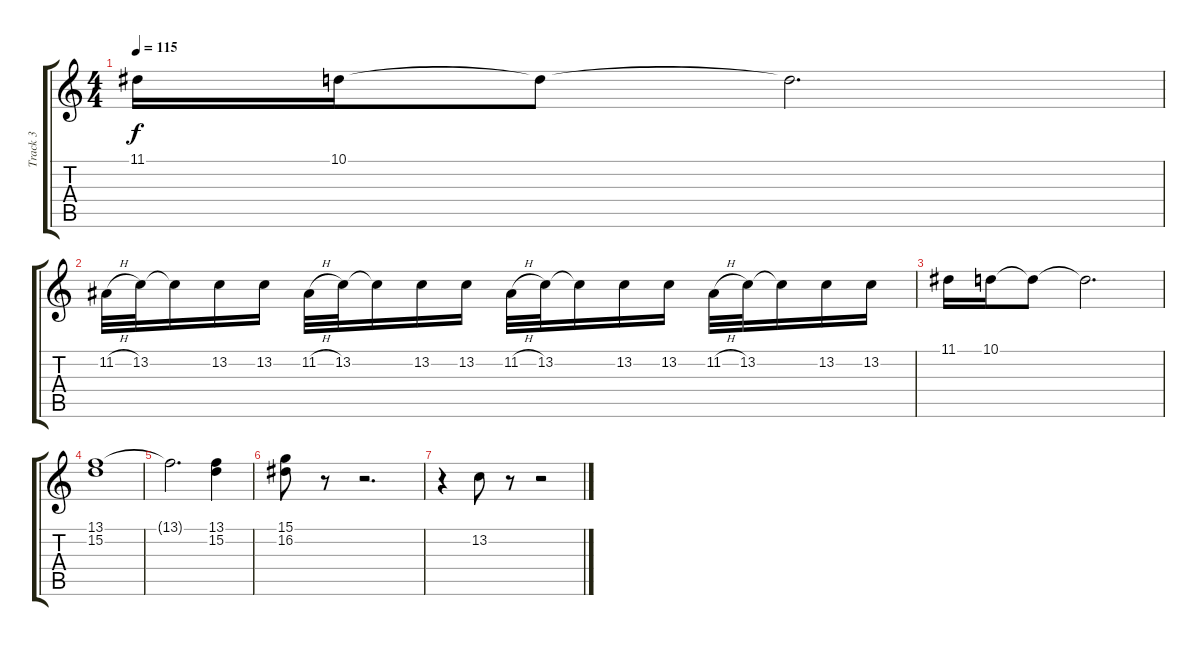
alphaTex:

\track ("Track 3" "Track 3") {instrument altosax}
\staff {score tabs}
\tuning (E4 B3 G3 D3 A2 E2) {hide}
\ts (4 4)
\tempo 115
\clef g2
\ks c
11.1.16{dy f} 10.1.16 10.1{t}.8 10.1{t}.2{d} |
11.2{h}.32 13.2.32 13.2{t}.16 13.2.16 13.2.16 11.2{h}.32 13.2.32 13.2{t}.16 13.2.16 13.2.16 11.2{h}.32 13.2.32 13.2{t}.16 13.2.16 13.2.16 11.2{h}.32 13.2.32 13.2{t}.16 13.2.16 13.2.16 |
11.1.16 10.1.16 10.1{t}.8 10.1{t}.2{d} |
(13.1 15.2).1 |
13.1{t}.2{d} (13.1 15.2).4 |
(15.1 16.2).8 r.8 r.2{d} |
r.4 13.2.8 r.8 r.2
